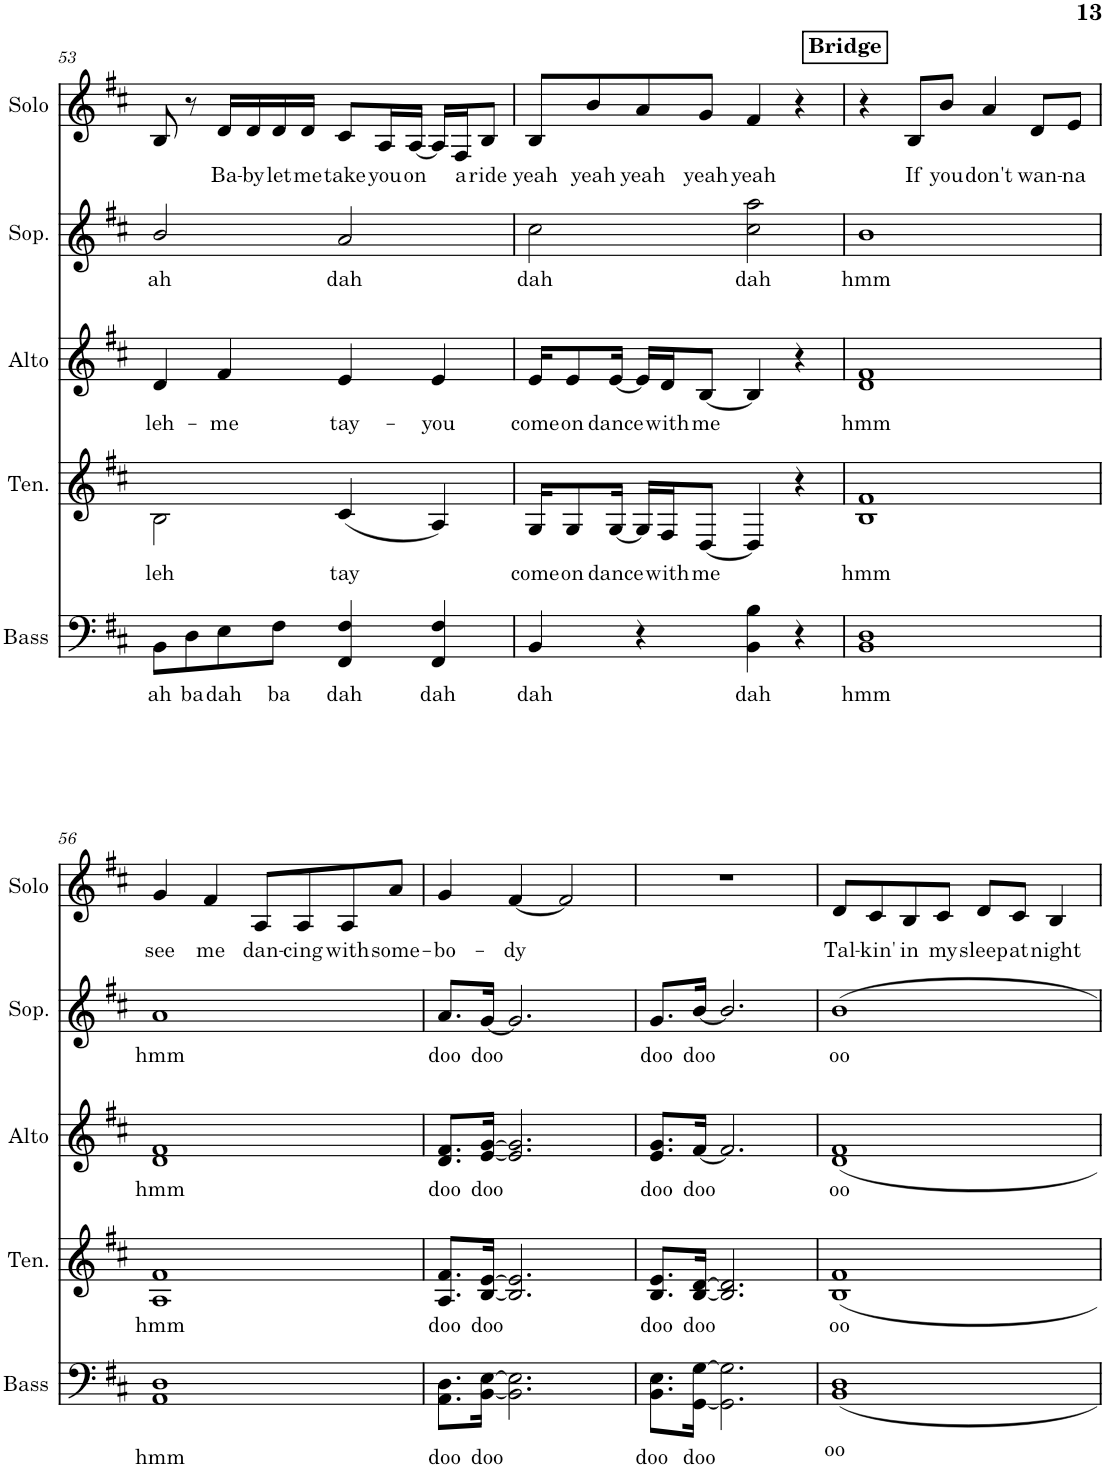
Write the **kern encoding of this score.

**kern	**text	**kern	**text	**kern	**text	**kern	**text	**kern	**text
*part5	*part5	*part4	*part4	*part3	*part3	*part2	*part2	*part1	*part1
*staff5	*staff5	*staff4	*staff4	*staff3	*staff3	*staff2	*staff2	*staff1	*staff1
*I"Bass	*	*I"Tenor	*	*I"Alto	*	*I"Soprano	*	*I"Solo	*
*I'Bass	*	*I'Ten.	*	*I'Alto	*	*I'Sop.	*	*I'Solo	*
!!LO:PB:g=z
*clefF4	*	*clefG2	*	*clefG2	*	*clefG2	*	*clefG2	*
*k[f#c#]	*	*k[f#c#]	*	*k[f#c#]	*	*k[f#c#]	*	*k[f#c#]	*
*M4/4	*	*M4/4	*	*M4/4	*	*M4/4	*	*M4/4	*
=53	=53	=53	=53	=53	=53	=53	=53	=53	=53
!	!LO:LY:b	!	!LO:LY:b	!	!LO:LY:b	!	!LO:LY:b	!	!
8BB\L	ah	2B\	leh	4d/	leh-	2b/	ah	8B/	.
!	!LO:LY:b	!	!	!	!	!	!	!	!
8D\	ba	.	.	.	.	.	.	8r	.
!	!LO:LY:b	!	!	!	!LO:LY:b	!	!	!	!LO:LY:b
8E\	dah	.	.	4f#/	-me	.	.	16d/LL	Ba-
!	!	!	!	!	!	!	!	!	!LO:LY:b
.	.	.	.	.	.	.	.	16d/	-by
!	!LO:LY:b	!	!	!	!	!	!	!	!LO:LY:b
8F#\J	ba	.	.	.	.	.	.	16d/	let
!	!	!	!	!	!	!	!	!	!LO:LY:b
.	.	.	.	.	.	.	.	16d/JJ	me
!	!LO:LY:b	!	!LO:LY:b	!	!LO:LY:b	!	!LO:LY:b	!	!LO:LY:b
4FF#/ 4F#/	dah	(4c#/	tay	4e/	tay-	2a/	dah	8c#/L	take
!	!	!	!	!	!	!	!	!	!LO:LY:b
.	.	.	.	.	.	.	.	16A/L	you
!	!	!	!	!	!	!	!	!	!LO:LY:b
.	.	.	.	.	.	.	.	[16A/JJ	on
!	!LO:LY:b	!	!	!	!LO:LY:b	!	!	!	!
4FF#/ 4F#/	dah	4A/)	.	4e/	-you	.	.	16A/LL]	.
!	!	!	!	!	!	!	!	!	!LO:LY:b
.	.	.	.	.	.	.	.	16F#/J	a
!	!	!	!	!	!	!	!	!	!LO:LY:b
.	.	.	.	.	.	.	.	8B/J	ride
=54	=54	=54	=54	=54	=54	=54	=54	=54	=54
!	!LO:LY:b	!	!LO:LY:b	!	!LO:LY:b	!	!LO:LY:b	!	!LO:LY:b
4BB/	dah	16G/KL	come	16e/KL	come	2cc#\	dah	8B/L	yeah
!	!	!	!LO:LY:b	!	!LO:LY:b	!	!	!	!
.	.	8G/	on	8e/	on	.	.	.	.
!	!	!	!	!	!	!	!	!	!LO:LY:b
.	.	.	.	.	.	.	.	8b/	yeah
!	!	!	!LO:LY:b	!	!LO:LY:b	!	!	!	!
.	.	[16G/Jk	dance	[16e/Jk	dance	.	.	.	.
!	!	!	!	!	!	!	!	!	!LO:LY:b
4r	.	16G/LL]	.	16e/LL]	.	.	.	8a/	yeah
!	!	!	!LO:LY:b	!	!LO:LY:b	!	!	!	!
.	.	16F#/J	with	16d/J	with	.	.	.	.
!	!	!	!LO:LY:b	!	!LO:LY:b	!	!	!	!LO:LY:b
.	.	[8D/J	me	[8B/J	me	.	.	8g/J	yeah
!	!LO:LY:b	!	!	!	!	!	!LO:LY:b	!	!LO:LY:b
4BB\ 4B\	dah	4D/]	.	4B/]	.	2cc#\ 2aa\	dah	4f#/	yeah
4r	.	4r	.	4r	.	.	.	4r	.
!!LO:REH:place=s1:a:B:cj:t=Bridge
=55	=55	=55	=55	=55	=55	=55	=55	=55	=55
!	!LO:LY:b	!	!LO:LY:b	!	!LO:LY:b	!	!LO:LY:b	!	!
1BB 1D	hmm	1B 1f#	hmm	1d 1f#	hmm	1b	hmm	4r	.
!	!	!	!	!	!	!	!	!	!LO:LY:b
.	.	.	.	.	.	.	.	8B/L	If
!	!	!	!	!	!	!	!	!	!LO:LY:b
.	.	.	.	.	.	.	.	8b/J	you
!	!	!	!	!	!	!	!	!	!LO:LY:b
.	.	.	.	.	.	.	.	4a/	don't
!	!	!	!	!	!	!	!	!	!LO:LY:b
.	.	.	.	.	.	.	.	8d/L	wan-
!	!	!	!	!	!	!	!	!	!LO:LY:b
.	.	.	.	.	.	.	.	8e/J	-na
!!LO:LB:g=z
=56	=56	=56	=56	=56	=56	=56	=56	=56	=56
!	!LO:LY:b	!	!LO:LY:b	!	!LO:LY:b	!	!LO:LY:b	!	!LO:LY:b
1AA 1D	hmm	1A 1f#	hmm	1d 1f#	hmm	1a	hmm	4g/	see
!	!	!	!	!	!	!	!	!	!LO:LY:b
.	.	.	.	.	.	.	.	4f#/	me
!	!	!	!	!	!	!	!	!	!LO:LY:b
.	.	.	.	.	.	.	.	8A/L	dan-
!	!	!	!	!	!	!	!	!	!LO:LY:b
.	.	.	.	.	.	.	.	8A/	-cing
!	!	!	!	!	!	!	!	!	!LO:LY:b
.	.	.	.	.	.	.	.	8A/	with
!	!	!	!	!	!	!	!	!	!LO:LY:b
.	.	.	.	.	.	.	.	8a/J	some-
=57	=57	=57	=57	=57	=57	=57	=57	=57	=57
!	!LO:LY:b	!	!LO:LY:b	!	!LO:LY:b	!	!LO:LY:b	!	!LO:LY:b
8.AA\ 8.D\L	doo	8.A/ 8.f#/L	doo	8.d/ 8.f#/L	doo	8.a/L	doo	4g/	-bo-
!	!LO:LY:b	!	!LO:LY:b	!	!LO:LY:b	!	!LO:LY:b	!	!
[16BB\ [16E\Jk	doo	[16B/ [16e/Jk	doo	[16e/ [16g/Jk	doo	[16g/Jk	doo	.	.
!	!	!	!	!	!	!	!	!	!LO:LY:b
2.BB\] 2.E\]	.	2.B/] 2.e/]	.	2.e/] 2.g/]	.	2.g/]	.	[4f#/	-dy
.	.	.	.	.	.	.	.	2f#/]	.
=58	=58	=58	=58	=58	=58	=58	=58	=58	=58
!	!LO:LY:b	!	!LO:LY:b	!	!LO:LY:b	!	!LO:LY:b	!	!
8.BB\ 8.E\L	doo	8.B/ 8.e/L	doo	8.e/ 8.g/L	doo	8.g/L	doo	1r	.
!	!LO:LY:b	!	!LO:LY:b	!	!LO:LY:b	!	!LO:LY:b	!	!
[16GG\ [16G\Jk	doo	[16B/ [16d/Jk	doo	[16f#/Jk	doo	[16b/Jk	doo	.	.
2.GG\] 2.G\]	.	2.B/] 2.d/]	.	2.f#/]	.	2.b/]	.	.	.
=59	=59	=59	=59	=59	=59	=59	=59	=59	=59
!	!LO:LY:b	!	!LO:LY:b	!	!LO:LY:b	!	!LO:LY:b	!	!LO:LY:b
1BB 1D	oo	1B 1f#	oo	1d 1f#	oo	1b	oo	8d/L	Tal-
!	!	!	!	!	!	!	!	!	!LO:LY:b
.	.	.	.	.	.	.	.	8c#/	-kin'
!	!	!	!	!	!	!	!	!	!LO:LY:b
.	.	.	.	.	.	.	.	8B/	in
!	!	!	!	!	!	!	!	!	!LO:LY:b
.	.	.	.	.	.	.	.	8c#/J	my
!	!	!	!	!	!	!	!	!	!LO:LY:b
.	.	.	.	.	.	.	.	8d/L	sleep
!	!	!	!	!	!	!	!	!	!LO:LY:b
.	.	.	.	.	.	.	.	8c#/J	at
!	!	!	!	!	!	!	!	!	!LO:LY:b
.	.	.	.	.	.	.	.	4B/	night
=	=	=	=	=	=	=	=	=	=
*-	*-	*-	*-	*-	*-	*-	*-	*-	*-
